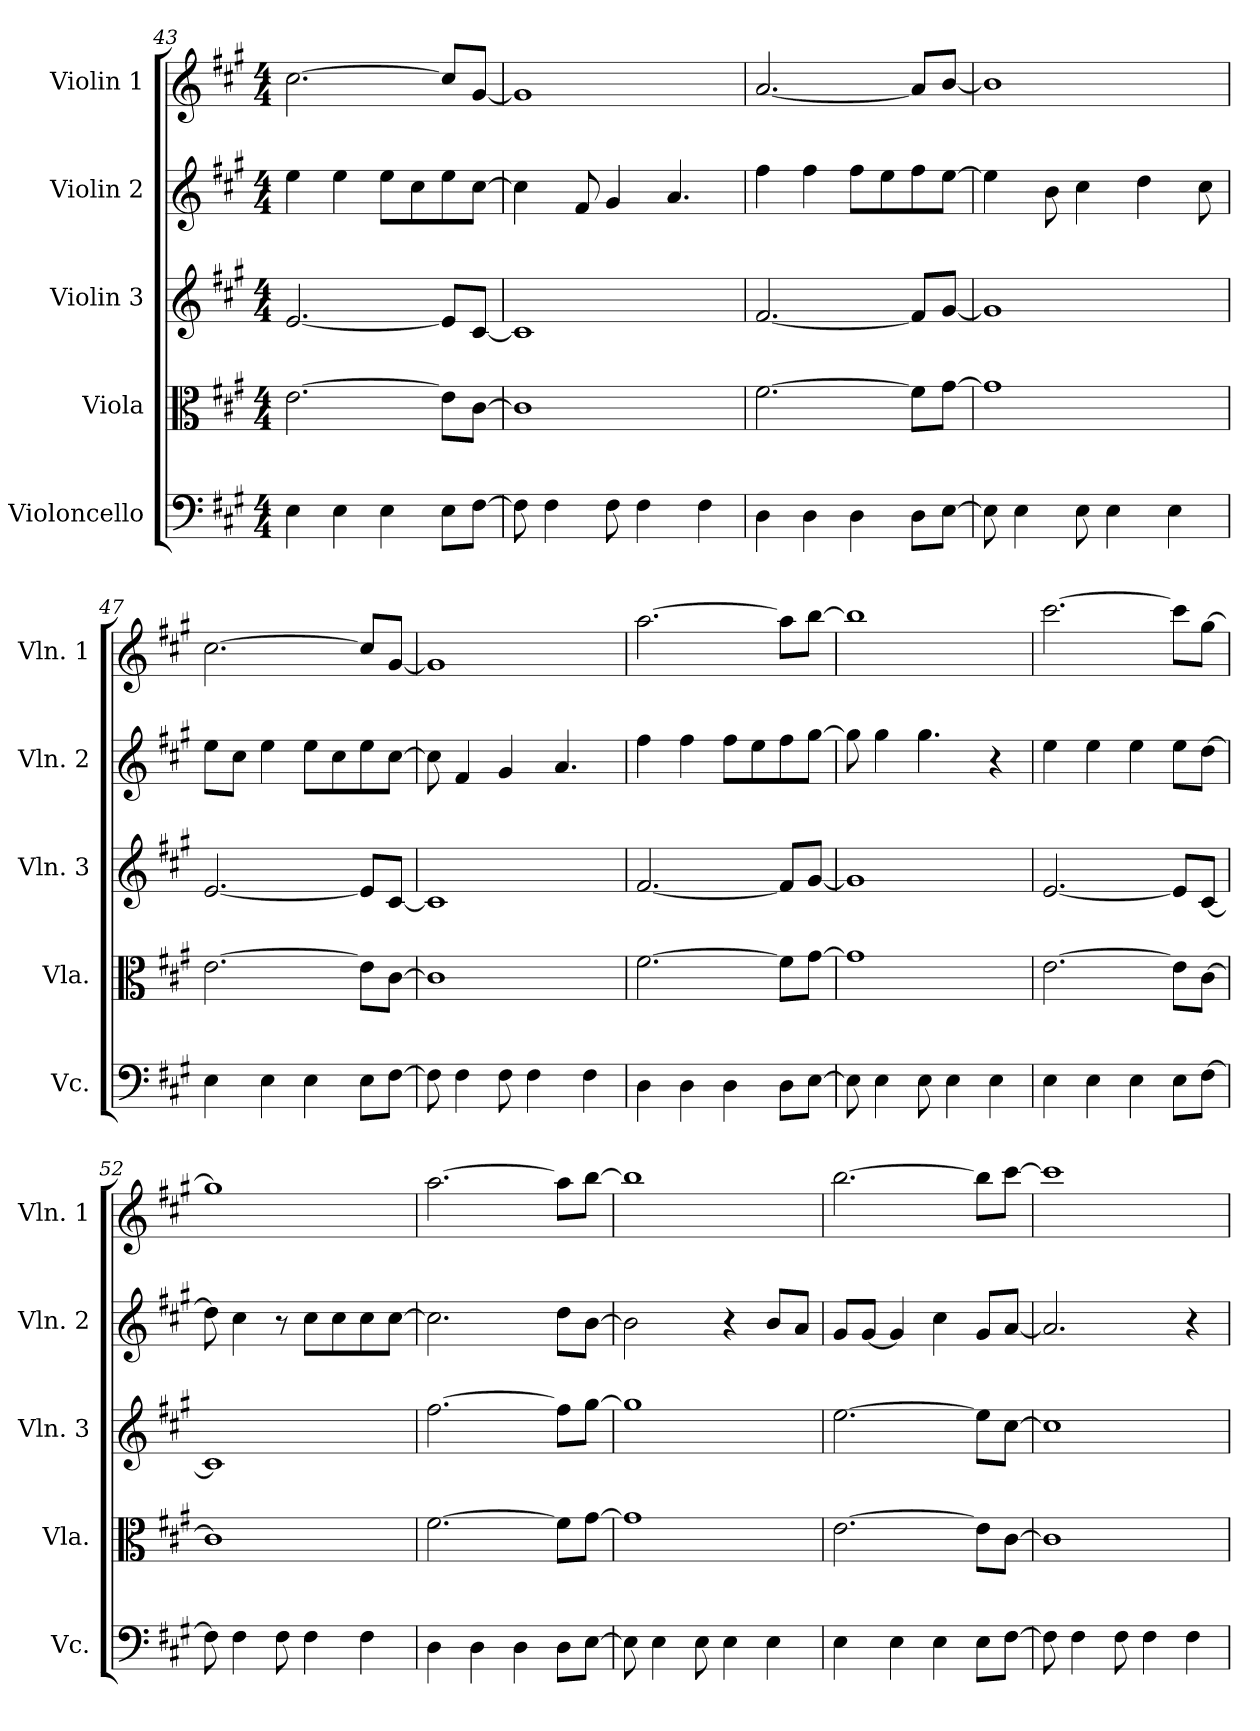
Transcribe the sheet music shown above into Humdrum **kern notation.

**kern	**kern	**kern	**kern	**kern
*part5	*part4	*part3	*part2	*part1
*staff5	*staff4	*staff3	*staff2	*staff1
*I"Violoncello	*I"Viola	*I"Violin 3	*I"Violin 2	*I"Violin 1
*I'Vc.	*I'Vla.	*I'Vln. 3	*I'Vln. 2	*I'Vln. 1
*clefF4	*clefC3	*clefG2	*clefG2	*clefG2
*k[f#c#g#]	*k[f#c#g#]	*k[f#c#g#]	*k[f#c#g#]	*k[f#c#g#]
*M4/4	*M4/4	*M4/4	*M4/4	*M4/4
=43	=43	=43	=43	=43
4E\	[2.e\	[2.e/	4ee\	[2.cc#\
4E\	.	.	4ee\	.
4E\	.	.	8ee\L	.
.	.	.	8cc#\	.
8E\L	8e\L]	8e/L]	8ee\	8cc#/L]
[8F#\J	[8c#\J	[8c#/J	[8cc#\J	[8g#/J
=44	=44	=44	=44	=44
8F#\]	1c#]	1c#]	4cc#\]	1g#]
4F#\	.	.	.	.
.	.	.	8f#/	.
8F#\	.	.	4g#/	.
4F#\	.	.	.	.
.	.	.	4.a/	.
4F#\	.	.	.	.
=45	=45	=45	=45	=45
4D\	[2.f#\	[2.f#/	4ff#\	[2.a/
4D\	.	.	4ff#\	.
4D\	.	.	8ff#\L	.
.	.	.	8ee\	.
8D\L	8f#\L]	8f#/L]	8ff#\	8a/L]
[8E\J	[8g#\J	[8g#/J	[8ee\J	[8b/J
!!LO:LB:g=z
=46	=46	=46	=46	=46
8E\]	1g#]	1g#]	4ee\]	1b]
4E\	.	.	.	.
.	.	.	8b\	.
8E\	.	.	4cc#\	.
4E\	.	.	.	.
.	.	.	4dd\	.
4E\	.	.	.	.
.	.	.	8cc#\	.
=47	=47	=47	=47	=47
4E\	[2.e\	[2.e/	8ee\L	[2.cc#\
.	.	.	8cc#\J	.
4E\	.	.	4ee\	.
4E\	.	.	8ee\L	.
.	.	.	8cc#\	.
8E\L	8e\L]	8e/L]	8ee\	8cc#/L]
[8F#\J	[8c#\J	[8c#/J	[8cc#\J	[8g#/J
=48	=48	=48	=48	=48
8F#\]	1c#]	1c#]	8cc#\]	1g#]
4F#\	.	.	4f#/	.
8F#\	.	.	4g#/	.
4F#\	.	.	.	.
.	.	.	4.a/	.
4F#\	.	.	.	.
=49	=49	=49	=49	=49
4D\	[2.f#\	[2.f#/	4ff#\	[2.aa\
4D\	.	.	4ff#\	.
4D\	.	.	8ff#\L	.
.	.	.	8ee\	.
8D\L	8f#\L]	8f#/L]	8ff#\	8aa\L]
[8E\J	[8g#\J	[8g#/J	[8gg#\J	[8bb\J
=50	=50	=50	=50	=50
8E\]	1g#]	1g#]	8gg#\]	1bb]
4E\	.	.	4gg#\	.
8E\	.	.	4.gg#\	.
4E\	.	.	.	.
4E\	.	.	4r	.
=51	=51	=51	=51	=51
4E\	[2.e\	[2.e/	4ee\	[2.ccc#\
4E\	.	.	4ee\	.
4E\	.	.	4ee\	.
8E\L	8e\L]	8e/L]	8ee\L	8ccc#\L]
[8F#\J	[8c#\J	[8c#/J	[8dd\J	[8gg#\J
!!LO:PB:g=z
=52	=52	=52	=52	=52
8F#\]	1c#]	1c#]	8dd\]	1gg#]
4F#\	.	.	4cc#\	.
8F#\	.	.	8r	.
4F#\	.	.	8cc#\L	.
.	.	.	8cc#\	.
4F#\	.	.	8cc#\	.
.	.	.	[8cc#\J	.
=53	=53	=53	=53	=53
4D\	[2.f#\	[2.ff#\	2.cc#\]	[2.aa\
4D\	.	.	.	.
4D\	.	.	.	.
8D\L	8f#\L]	8ff#\L]	8dd\L	8aa\L]
[8E\J	[8g#\J	[8gg#\J	[8b\J	[8bb\J
=54	=54	=54	=54	=54
8E\]	1g#]	1gg#]	2b\]	1bb]
4E\	.	.	.	.
8E\	.	.	.	.
4E\	.	.	4r	.
4E\	.	.	8b/L	.
.	.	.	8a/J	.
=55	=55	=55	=55	=55
4E\	[2.e\	[2.ee\	8g#/L	[2.bb\
.	.	.	[8g#/J	.
4E\	.	.	4g#/]	.
4E\	.	.	4cc#\	.
8E\L	8e\L]	8ee\L]	8g#/L	8bb\L]
[8F#\J	[8c#\J	[8cc#\J	[8a/J	[8ccc#\J
=56	=56	=56	=56	=56
8F#\]	1c#]	1cc#]	2.a/]	1ccc#]
4F#\	.	.	.	.
8F#\	.	.	.	.
4F#\	.	.	.	.
4F#\	.	.	4r	.
=	=	=	=	=
*-	*-	*-	*-	*-
